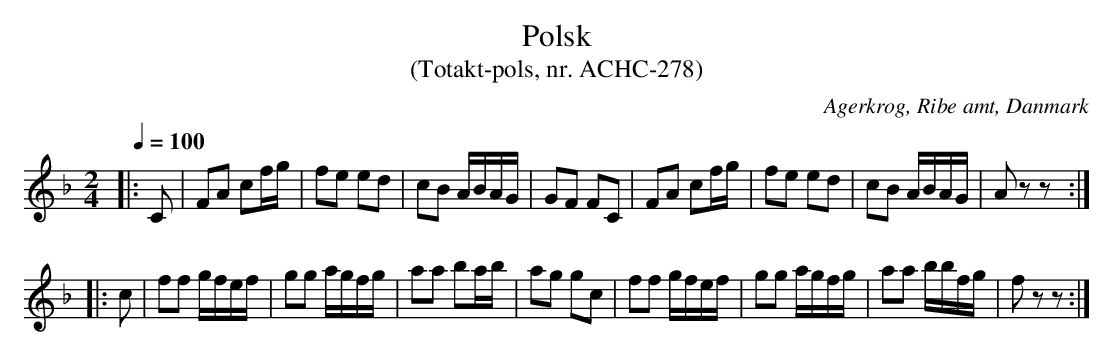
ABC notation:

X:1
T:Polsk
T:(Totakt-pols, nr. ACHC-278)
O:Agerkrog, Ribe amt, Danmark
M:2/4
L:1/8
Q:1/4=100
K:F
|: C | FA cf/g/ | fe ed | cB A/B/A/G/ | GF FC | FA cf/g/ | fe ed | cB A/B/A/G/ | A zz :|
|: c | ff g/f/e/f/ | gg a/g/f/g/ | aa ba/b/ | ag gc | ff g/f/e/f/ | gg a/g/f/g/ | aa b/b/f/g/ | fzz :|
